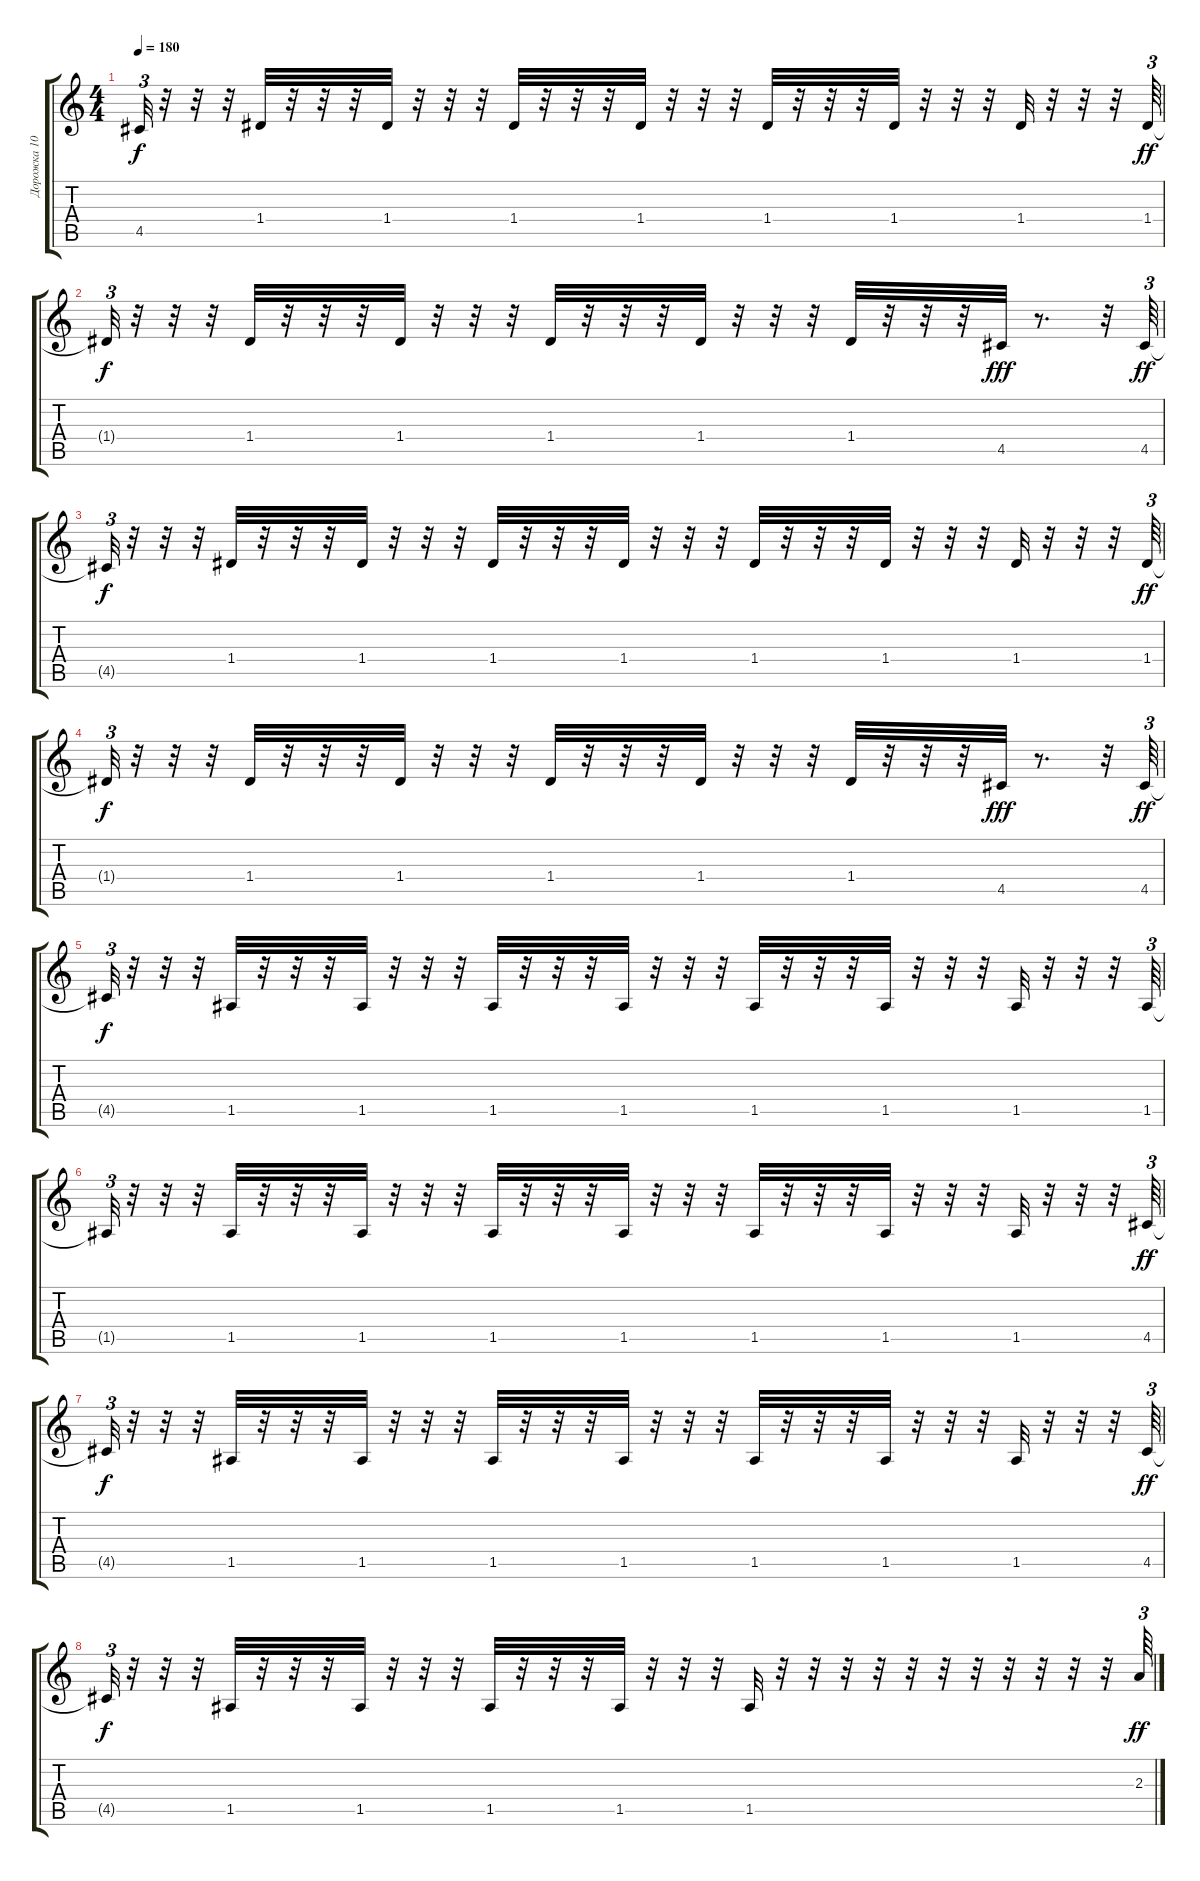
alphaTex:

\track ("Дорожка 10" "Дорожка 10") {instrument acousticguitarsteel}
\staff {score tabs}
\tuning (E4 B3 G3 D3 A2 E2) {hide}
\ts (4 4)
\tempo 180
\clef g2
\ks c
4.5{t}.32{tu (3 2) dy f} r.32 r.32 r.32 1.4.32 r.32 r.32 r.32 1.4.32 r.32 r.32 r.32 1.4.32 r.32 r.32 r.32 1.4.32 r.32 r.32 r.32 1.4.32 r.32 r.32 r.32 1.4.32 r.32 r.32 r.32 1.4.32 r.32 r.32 r.32 1.4.64{tu (3 2) dy ff} |
1.4{t}.32{tu (3 2) dy f} r.32 r.32 r.32 1.4.32 r.32 r.32 r.32 1.4.32 r.32 r.32 r.32 1.4.32 r.32 r.32 r.32 1.4.32 r.32 r.32 r.32 1.4.32 r.32 r.32 r.32 4.5.32{dy fff} r.8{d} r.32 4.5.64{tu (3 2) dy ff} |
4.5{t}.32{tu (3 2) dy f} r.32 r.32 r.32 1.4.32 r.32 r.32 r.32 1.4.32 r.32 r.32 r.32 1.4.32 r.32 r.32 r.32 1.4.32 r.32 r.32 r.32 1.4.32 r.32 r.32 r.32 1.4.32 r.32 r.32 r.32 1.4.32 r.32 r.32 r.32 1.4.64{tu (3 2) dy ff} |
1.4{t}.32{tu (3 2) dy f} r.32 r.32 r.32 1.4.32 r.32 r.32 r.32 1.4.32 r.32 r.32 r.32 1.4.32 r.32 r.32 r.32 1.4.32 r.32 r.32 r.32 1.4.32 r.32 r.32 r.32 4.5.32{dy fff} r.8{d} r.32 4.5.64{tu (3 2) dy ff} |
4.5{t}.32{tu (3 2) dy f} r.32 r.32 r.32 1.5.32 r.32 r.32 r.32 1.5.32 r.32 r.32 r.32 1.5.32 r.32 r.32 r.32 1.5.32 r.32 r.32 r.32 1.5.32 r.32 r.32 r.32 1.5.32 r.32 r.32 r.32 1.5.32 r.32 r.32 r.32 1.5.64{tu (3 2)} |
1.5{t}.32{tu (3 2)} r.32 r.32 r.32 1.5.32 r.32 r.32 r.32 1.5.32 r.32 r.32 r.32 1.5.32 r.32 r.32 r.32 1.5.32 r.32 r.32 r.32 1.5.32 r.32 r.32 r.32 1.5.32 r.32 r.32 r.32 1.5.32 r.32 r.32 r.32 4.5.64{tu (3 2) dy ff} |
4.5{t}.32{tu (3 2) dy f} r.32 r.32 r.32 1.5.32 r.32 r.32 r.32 1.5.32 r.32 r.32 r.32 1.5.32 r.32 r.32 r.32 1.5.32 r.32 r.32 r.32 1.5.32 r.32 r.32 r.32 1.5.32 r.32 r.32 r.32 1.5.32 r.32 r.32 r.32 4.5.64{tu (3 2) dy ff} |
4.5{t}.32{tu (3 2) dy f} r.32 r.32 r.32 1.5.32 r.32 r.32 r.32 1.5.32 r.32 r.32 r.32 1.5.32 r.32 r.32 r.32 1.5.32 r.32 r.32 r.32 1.5.32 r.32 r.32 r.32 r.32 r.32 r.32 r.32 r.32 r.32 r.32 r.32 2.3.64{tu (3 2) dy ff}
